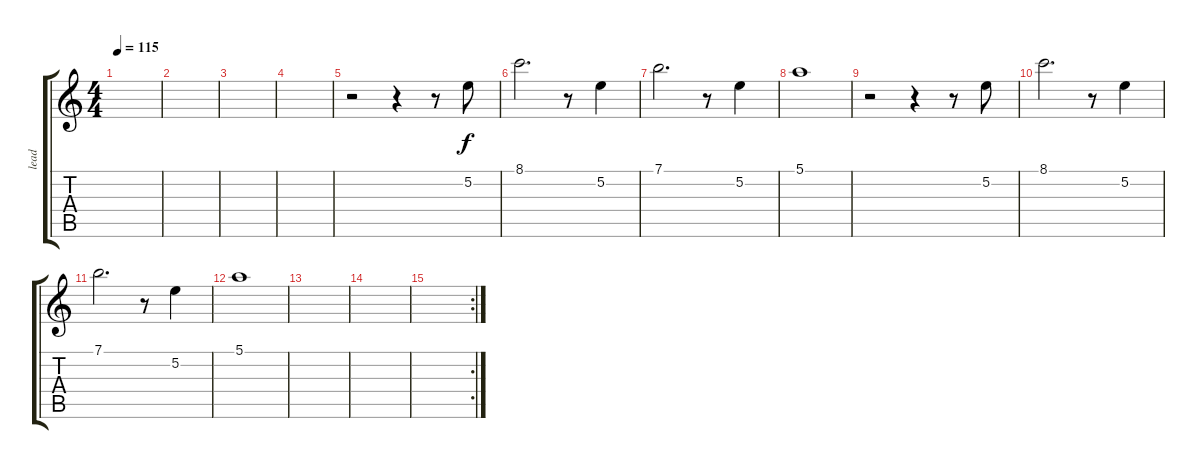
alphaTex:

\track ("lead" "lead") {instrument electricguitarclean}
\staff {score tabs}
\tuning (E4 B3 G3 D3 A2 E2) {hide}
\ts (4 4)
\tempo 115
\clef g2
\ks c
|
|
|
|
r.2 r.4 r.8 5.2.8 |
8.1.2{d} r.8 5.2.4 |
7.1.2{d} r.8 5.2.4 |
5.1.1 |
r.2 r.4 r.8 5.2.8 |
8.1.2{d} r.8 5.2.4 |
7.1.2{d} r.8 5.2.4 |
5.1.1 |
|
|
\rc 2
